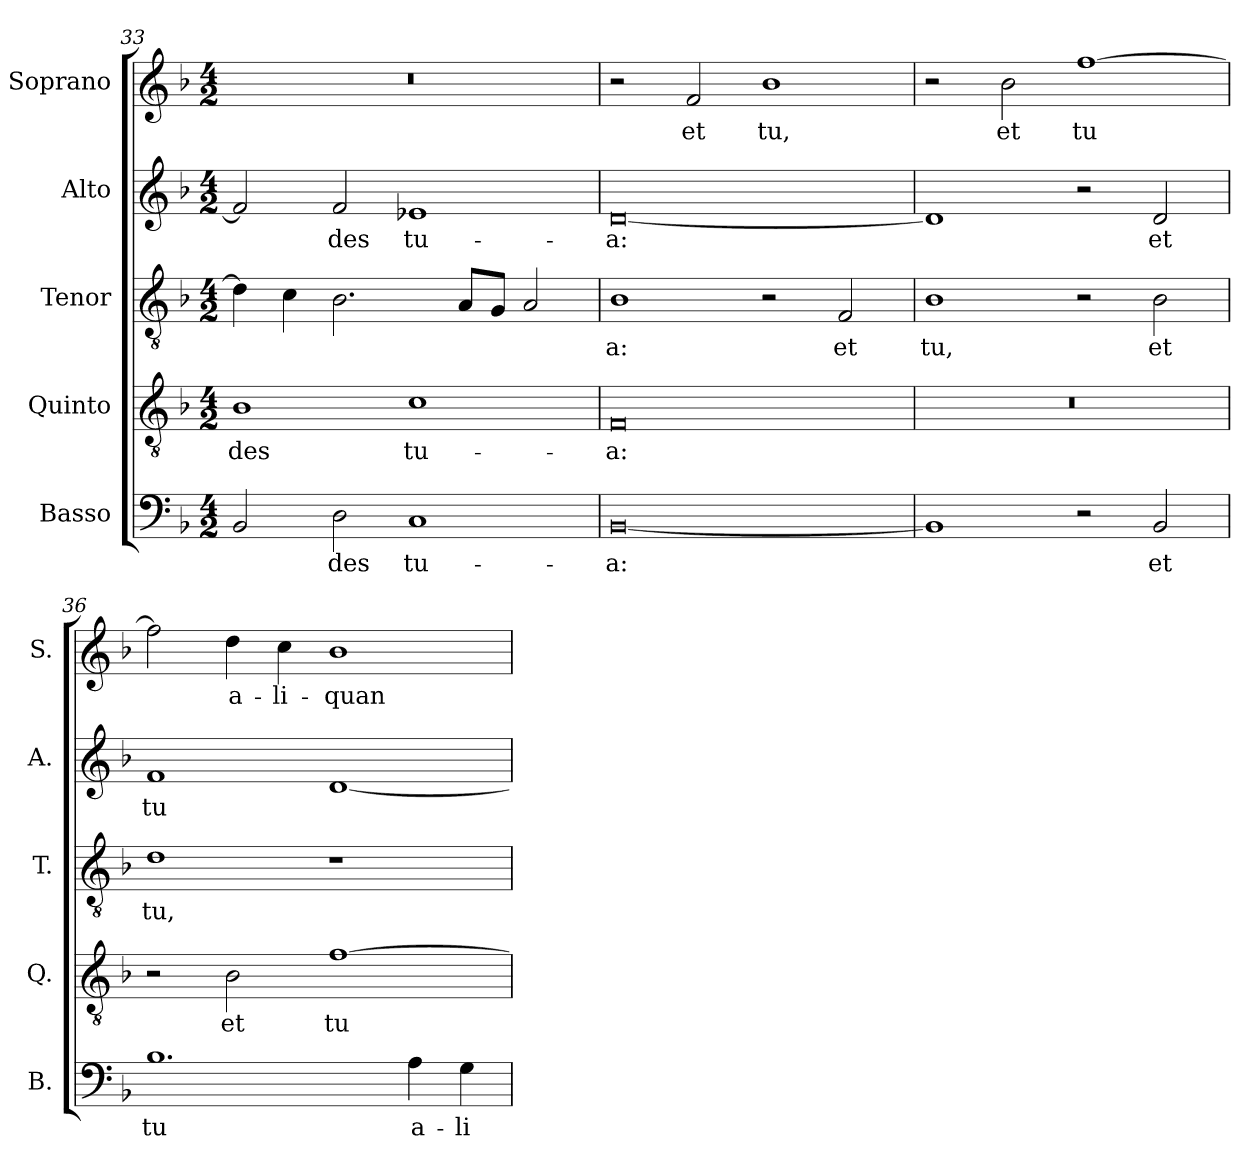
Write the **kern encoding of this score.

**kern	**text	**kern	**text	**kern	**text	**kern	**text	**kern	**text
*part5	*part5	*part4	*part4	*part3	*part3	*part2	*part2	*part1	*part1
*staff5	*staff5	*staff4	*staff4	*staff3	*staff3	*staff2	*staff2	*staff1	*staff1
*I"Basso	*	*I"Quinto	*	*I"Tenor	*	*I"Alto	*	*I"Soprano	*
*I'B.	*	*I'Q.	*	*I'T.	*	*I'A.	*	*I'S.	*
*clefF4	*	*clefGv2	*	*clefGv2	*	*clefG2	*	*clefG2	*
*	*	*ITrd7c12	*	*ITrd7c12	*	*	*	*	*
*k[b-]	*	*k[b-]	*	*k[b-]	*	*k[b-]	*	*k[b-]	*
*F:	*	*F:	*	*F:	*	*F:	*	*F:	*
*M4/2	*	*M4/2	*	*M4/2	*	*M4/2	*	*M4/2	*
=33	=33	=33	=33	=33	=33	=33	=33	=33	=33
!	!	!	!LO:LY:b:color=#000000	!	!	!	!	!LO:N:vis=1	!
2BB-i/	.	1BB-i	-des	4Di\]	.	2fi/]	.	0r	.
.	.	.	.	4Ci\	.	.	.	.	.
!	!LO:LY:b:color=#000000	!	!	!	!	!	!	!	!
!	!	!	!	!	!	!	!LO:LY:b:color=#000000	!	!
2Di\	-des	.	.	2.BB-i\	.	2fi/	-des	.	.
!	!LO:LY:b:color=#000000	!	!	!	!	!	!	!	!
!	!	!	!LO:LY:b:color=#000000	!	!	!	!	!	!
!	!	!	!	!	!	!	!LO:LY:b:color=#000000	!	!
1Ci	tu-	1Ci	tu-	.	.	1e-Xi	tu-	.	.
.	.	.	.	8AAi/L	.	.	.	.	.
.	.	.	.	8GGi/J	.	.	.	.	.
.	.	.	.	2AAi/	.	.	.	.	.
=34	=34	=34	=34	=34	=34	=34	=34	=34	=34
!	!LO:LY:b:color=#000000	!	!	!	!	!	!	!	!
!	!	!	!LO:LY:b:color=#000000	!	!	!	!	!	!
!	!	!	!	!	!LO:LY:b:color=#000000	!	!	!	!
!	!	!	!	!	!	!	!LO:LY:b:color=#000000	!	!
[0BB-i	-a:	0FFi	-a:	1BB-i	-a:	[0di	-a:	2r	.
!	!	!	!	!	!	!	!	!	!LO:LY:b:color=#000000
.	.	.	.	.	.	.	.	2fi/	et
!	!	!	!	!	!	!	!	!	!LO:LY:b:color=#000000
.	.	.	.	2r	.	.	.	1b-i	tu,
!	!	!	!	!	!LO:LY:b:color=#000000	!	!	!	!
.	.	.	.	2FFi/	et	.	.	.	.
=35	=35	=35	=35	=35	=35	=35	=35	=35	=35
!	!	!LO:N:vis=1	!	!	!	!	!	!	!
!	!	!	!	!	!LO:LY:b:color=#000000	!	!	!	!
1BB-i]	.	0r	.	1BB-i	tu,	1di]	.	2r	.
!	!	!	!	!	!	!	!	!	!LO:LY:b:color=#000000
.	.	.	.	.	.	.	.	2b-i\	et
!	!	!	!	!	!	!	!	!	!LO:LY:b:color=#000000
2r	.	.	.	2r	.	2r	.	[1ffi	tu
!	!LO:LY:b:color=#000000	!	!	!	!	!	!	!	!
!	!	!	!	!	!LO:LY:b:color=#000000	!	!	!	!
!	!	!	!	!	!	!	!LO:LY:b:color=#000000	!	!
2BB-i/	et	.	.	2BB-i\	et	2di/	et	.	.
=36	=36	=36	=36	=36	=36	=36	=36	=36	=36
!	!LO:LY:b:color=#000000	!	!	!	!	!	!	!	!
!	!	!	!	!	!LO:LY:b:color=#000000	!	!	!	!
!	!	!	!	!	!	!	!LO:LY:b:color=#000000	!	!
1.B-i	tu	2r	.	1Di	tu,	1fi	tu	2ffi\]	.
!	!	!	!LO:LY:b:color=#000000	!	!	!	!	!	!
!	!	!	!	!	!	!	!	!	!LO:LY:b:color=#000000
.	.	2BB-i\	et	.	.	.	.	4ddi\	a-
!	!	!	!	!	!	!	!	!	!LO:LY:b:color=#000000
.	.	.	.	.	.	.	.	4cci\	-li-
!	!	!	!LO:LY:b:color=#000000	!	!	!	!	!	!
!	!	!	!	!	!	!	!	!	!LO:LY:b:color=#000000
.	.	[1Fi	tu	1r	.	[1di	.	1b-i	-quan-
!	!LO:LY:b:color=#000000	!	!	!	!	!	!	!	!
4Ai\	a-	.	.	.	.	.	.	.	.
!	!LO:LY:b:color=#000000	!	!	!	!	!	!	!	!
4Gi\	-li-	.	.	.	.	.	.	.	.
=	=	=	=	=	=	=	=	=	=
*-	*-	*-	*-	*-	*-	*-	*-	*-	*-
